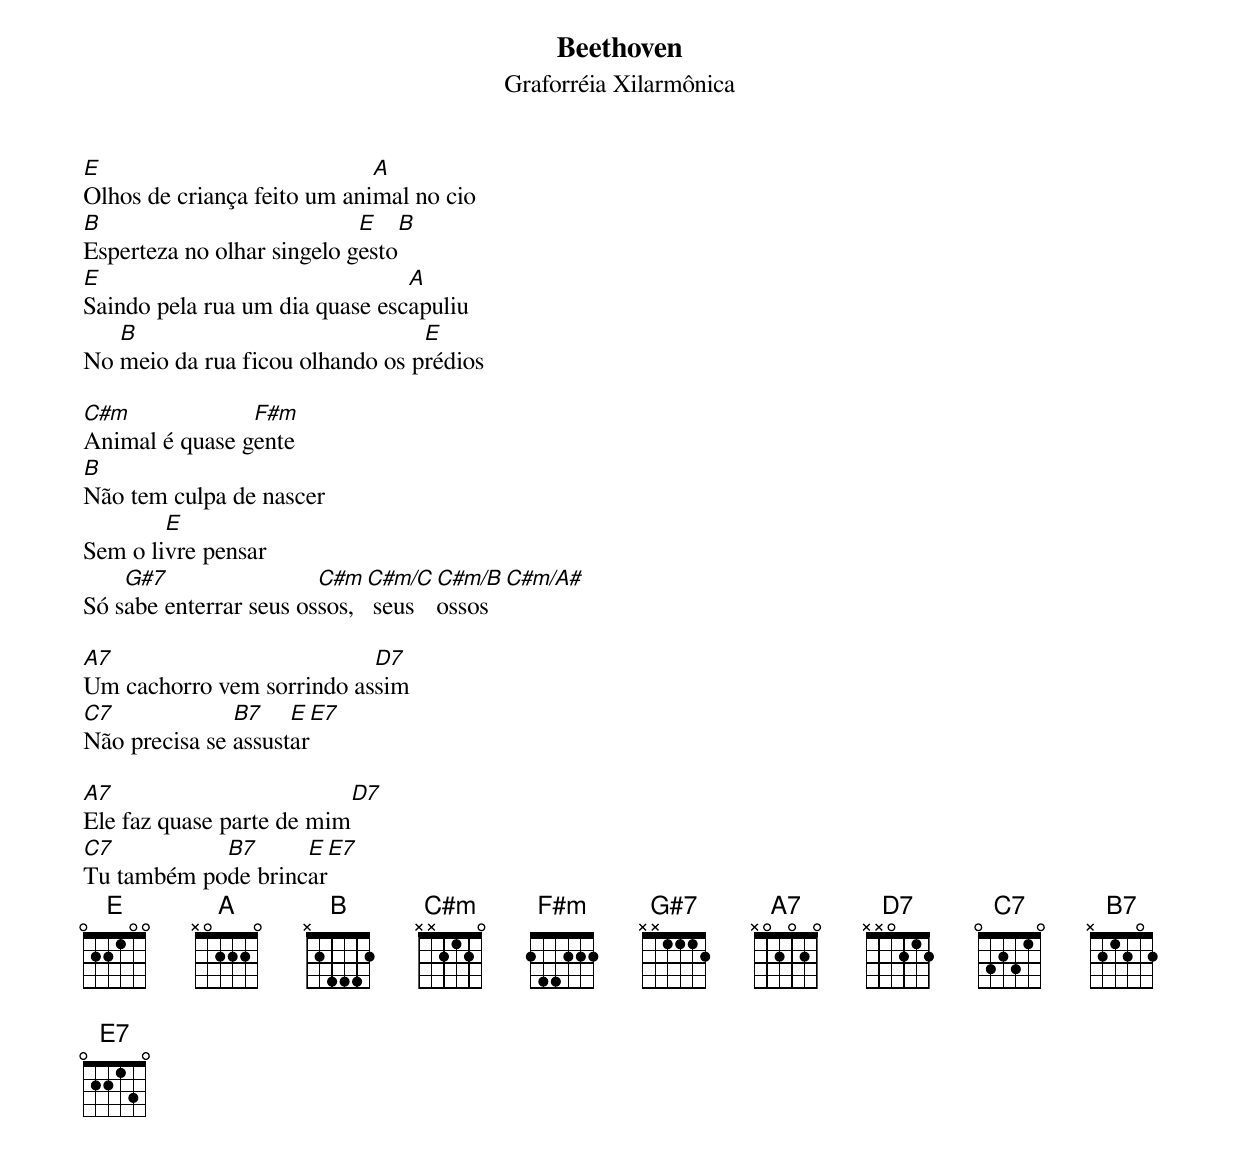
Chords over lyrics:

Beethoven
Graforréia Xilarmônica

E                            A
Olhos de criança feito um animal no cio
B                           E   B
Esperteza no olhar singelo gesto
E                               A
Saindo pela rua um dia quase escapuliu
   B                             E
No meio da rua ficou olhando os prédios

C#m             F#m
Animal é quase gente
B
Não tem culpa de nascer
        E
Sem o livre pensar
    G#7                 C#m C#m/C C#m/B C#m/A#
Só sabe enterrar seus ossos, seus ossos

A7                         D7
Um cachorro vem sorrindo assim
C7             B7    E   E7
Não precisa se assustar

A7                         D7
Ele faz quase parte de mim
C7          B7      E   E7
Tu também pode brincar
